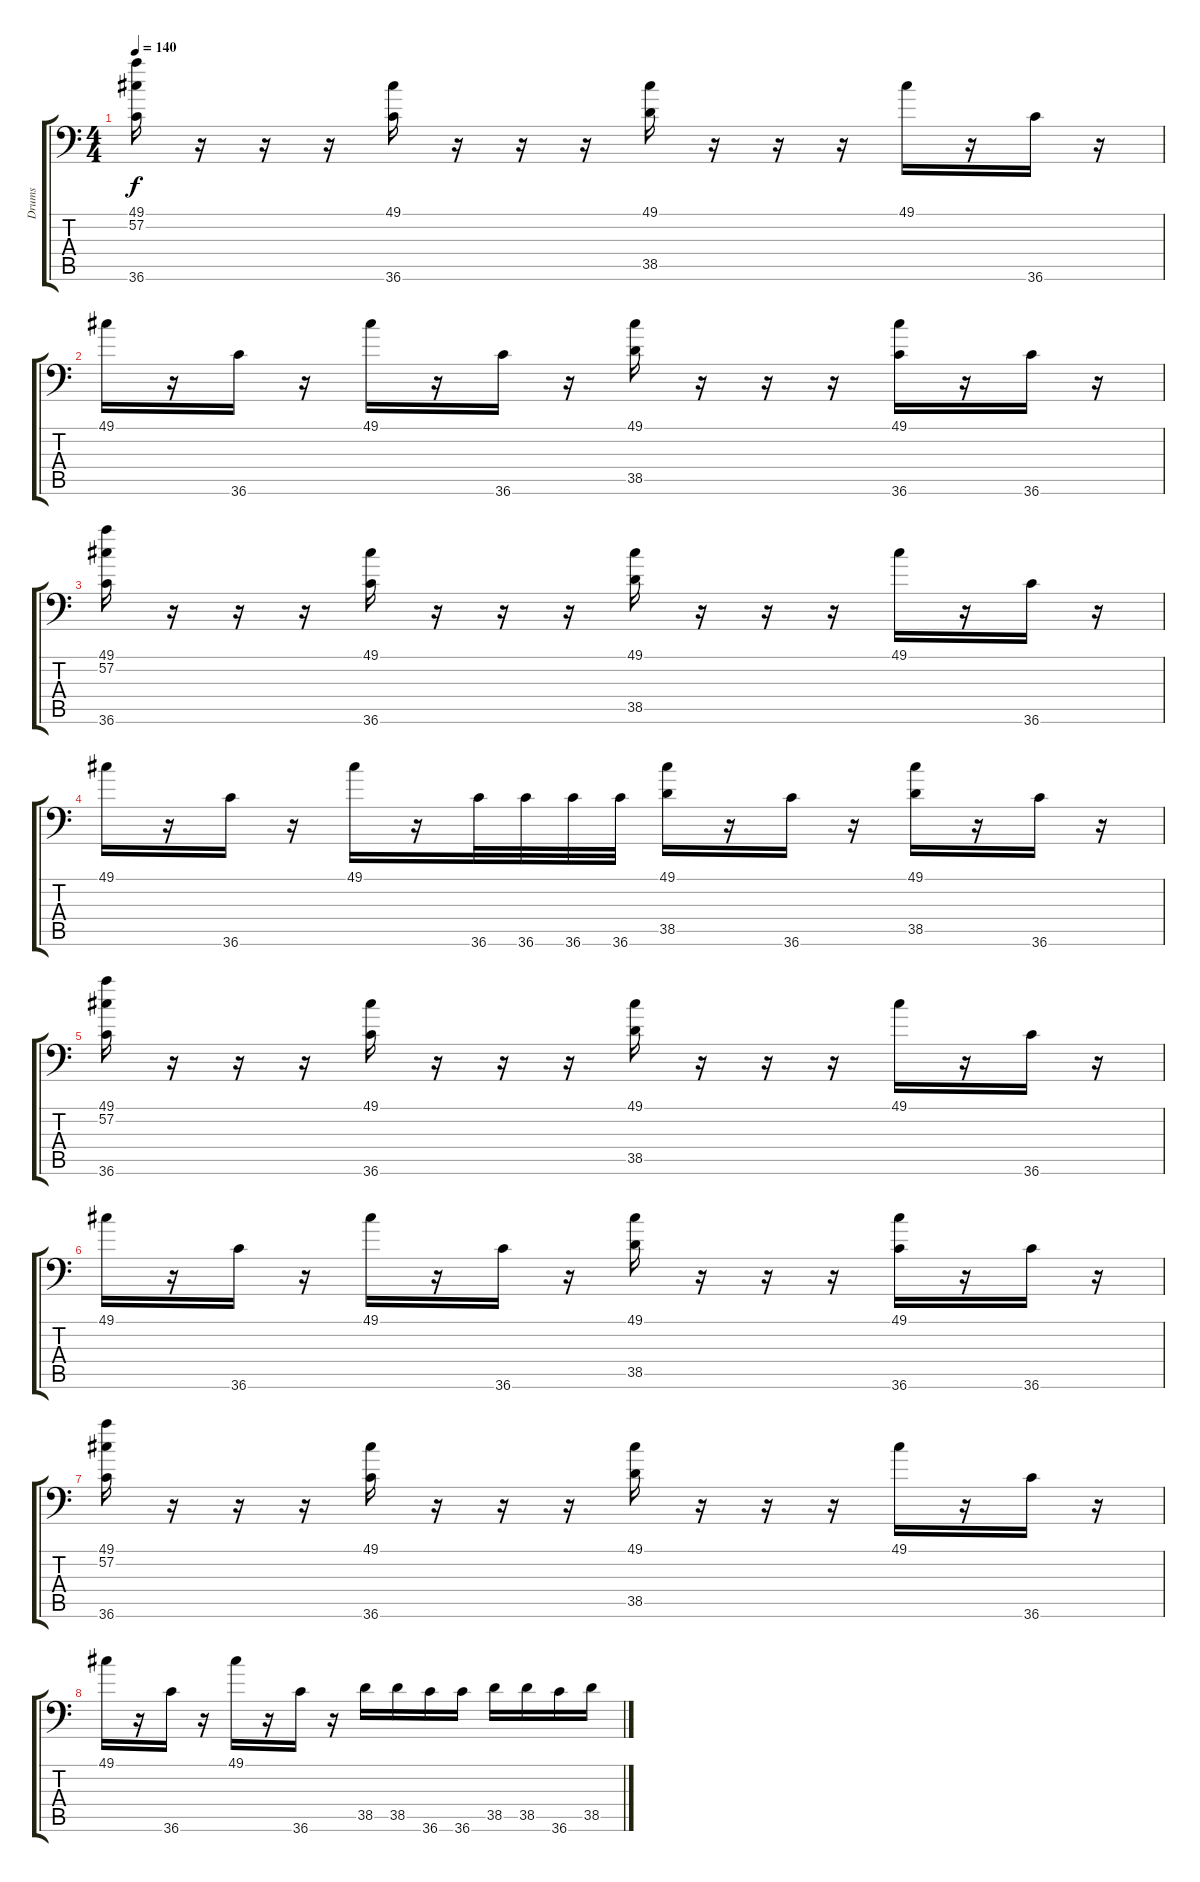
\track ("Drums" "Drums") {instrument acousticgrandpiano}
\staff {score tabs}
\tuning (C-1 C-1 C-1 C-1 C-1 C-1) {hide}
\ts (4 4)
\tempo 140
\clef f4
\ks c
(49.1 57.2 36.6).16{dy f} r.16 r.16 r.16 (49.1 36.6).16 r.16 r.16 r.16 (49.1 38.5).16 r.16 r.16 r.16 49.1.16 r.16 36.6.16 r.16 |
49.1.16 r.16 36.6.16 r.16 49.1.16 r.16 36.6.16 r.16 (49.1 38.5).16 r.16 r.16 r.16 (49.1 36.6).16 r.16 36.6.16 r.16 |
(49.1 57.2 36.6).16 r.16 r.16 r.16 (49.1 36.6).16 r.16 r.16 r.16 (49.1 38.5).16 r.16 r.16 r.16 49.1.16 r.16 36.6.16 r.16 |
49.1.16 r.16 36.6.16 r.16 49.1.16 r.16 36.6.32 36.6.32 36.6.32 36.6.32 (49.1 38.5).16 r.16 36.6.16 r.16 (49.1 38.5).16 r.16 36.6.16 r.16 |
(49.1 57.2 36.6).16 r.16 r.16 r.16 (49.1 36.6).16 r.16 r.16 r.16 (49.1 38.5).16 r.16 r.16 r.16 49.1.16 r.16 36.6.16 r.16 |
49.1.16 r.16 36.6.16 r.16 49.1.16 r.16 36.6.16 r.16 (49.1 38.5).16 r.16 r.16 r.16 (49.1 36.6).16 r.16 36.6.16 r.16 |
(49.1 57.2 36.6).16 r.16 r.16 r.16 (49.1 36.6).16 r.16 r.16 r.16 (49.1 38.5).16 r.16 r.16 r.16 49.1.16 r.16 36.6.16 r.16 |
49.1.16 r.16 36.6.16 r.16 49.1.16 r.16 36.6.16 r.16 38.5.16 38.5.16 36.6.16 36.6.16 38.5.16 38.5.16 36.6.16 38.5.16
